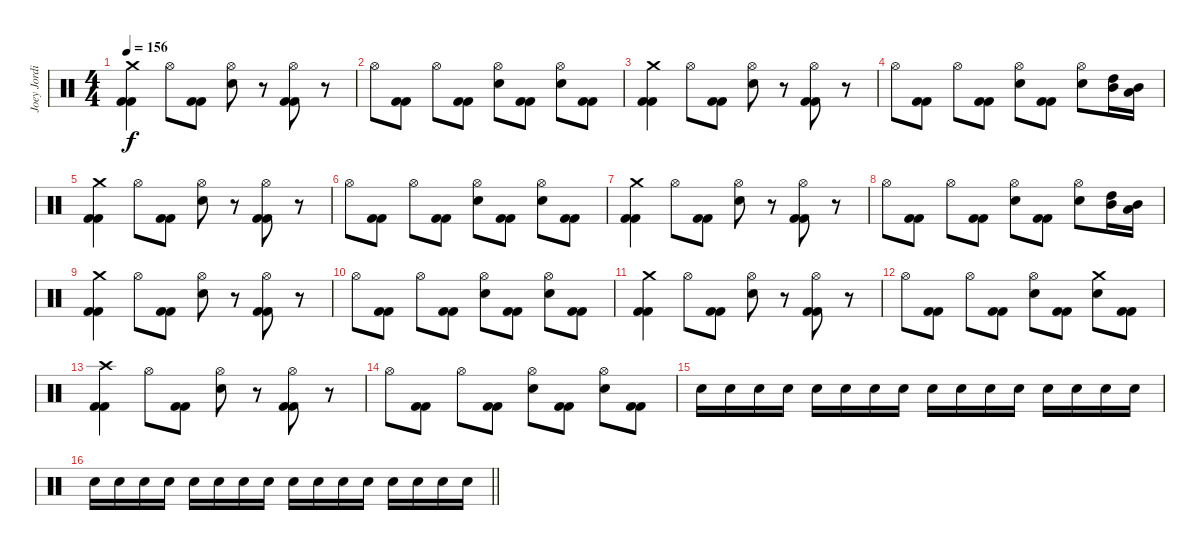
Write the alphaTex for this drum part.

\track ("Joey Jordison" "Joey Jordi") {instrument percussion}
\staff {score}
\articulation defaults
\ts (4 4)
\tempo 156
\clef neutral
\ks c
("Crash medium (hit)" "Kick (hit) 2" "Kick (hit) 2").4{dy f volume 16} "Hi-Hat (open)".8 ("Kick (hit) 2" "Kick (hit) 2").8 ("Hi-Hat (open)" "Electric Snare (hit)").8 r.8 ("Hi-Hat (open)" "Kick (hit) 2" "Kick (hit) 2").8 r.8 |
"Hi-Hat (open)".8 ("Kick (hit) 2" "Kick (hit) 2").8 "Hi-Hat (open)".8 ("Kick (hit) 2" "Kick (hit) 2").8 ("Hi-Hat (open)" "Electric Snare (hit)").8 ("Kick (hit) 2" "Kick (hit) 2").8 ("Hi-Hat (open)" "Electric Snare (hit)").8 ("Kick (hit) 2" "Kick (hit) 2").8 |
("Crash medium (hit)" "Kick (hit) 2" "Kick (hit) 2").4 "Hi-Hat (open)".8 ("Kick (hit) 2" "Kick (hit) 2").8 ("Hi-Hat (open)" "Electric Snare (hit)").8 r.8 ("Hi-Hat (open)" "Kick (hit) 2" "Kick (hit) 2").8 r.8 |
"Hi-Hat (open)".8 ("Kick (hit) 2" "Kick (hit) 2").8 "Hi-Hat (open)".8 ("Kick (hit) 2" "Kick (hit) 2").8 ("Hi-Hat (open)" "Electric Snare (hit)").8 ("Kick (hit) 2" "Kick (hit) 2").8 ("Hi-Hat (open)" "Electric Snare (hit)").8 ("Mid Tom (hit)" "High Tom (hit)").16 ("Low Tom (hit)" "Mid Tom (hit)").16 |
("Crash medium (hit)" "Kick (hit) 2" "Kick (hit) 2").4 "Hi-Hat (open)".8 ("Kick (hit) 2" "Kick (hit) 2").8 ("Hi-Hat (open)" "Electric Snare (hit)").8 r.8 ("Hi-Hat (open)" "Kick (hit) 2" "Kick (hit) 2").8 r.8 |
"Hi-Hat (open)".8 ("Kick (hit) 2" "Kick (hit) 2").8 "Hi-Hat (open)".8 ("Kick (hit) 2" "Kick (hit) 2").8 ("Hi-Hat (open)" "Electric Snare (hit)").8 ("Kick (hit) 2" "Kick (hit) 2").8 ("Hi-Hat (open)" "Electric Snare (hit)").8 ("Kick (hit) 2" "Kick (hit) 2").8 |
("Crash medium (hit)" "Kick (hit) 2" "Kick (hit) 2").4 "Hi-Hat (open)".8 ("Kick (hit) 2" "Kick (hit) 2").8 ("Hi-Hat (open)" "Electric Snare (hit)").8 r.8 ("Hi-Hat (open)" "Kick (hit) 2" "Kick (hit) 2").8 r.8 |
"Hi-Hat (open)".8 ("Kick (hit) 2" "Kick (hit) 2").8 "Hi-Hat (open)".8 ("Kick (hit) 2" "Kick (hit) 2").8 ("Hi-Hat (open)" "Electric Snare (hit)").8 ("Kick (hit) 2" "Kick (hit) 2").8 ("Hi-Hat (open)" "Electric Snare (hit)").8 ("Mid Tom (hit)" "High Tom (hit)").16 ("Low Tom (hit)" "Mid Tom (hit)").16 |
("Crash medium (hit)" "Kick (hit) 2" "Kick (hit) 2").4 "Hi-Hat (open)".8 ("Kick (hit) 2" "Kick (hit) 2").8 ("Hi-Hat (open)" "Electric Snare (hit)").8 r.8 ("Hi-Hat (open)" "Kick (hit) 2" "Kick (hit) 2").8 r.8 |
"Hi-Hat (open)".8 ("Kick (hit) 2" "Kick (hit) 2").8 "Hi-Hat (open)".8 ("Kick (hit) 2" "Kick (hit) 2").8 ("Hi-Hat (open)" "Electric Snare (hit)").8 ("Kick (hit) 2" "Kick (hit) 2").8 ("Hi-Hat (open)" "Electric Snare (hit)").8 ("Kick (hit) 2" "Kick (hit) 2").8 |
("Crash medium (hit)" "Kick (hit) 2" "Kick (hit) 2").4 "Hi-Hat (open)".8 ("Kick (hit) 2" "Kick (hit) 2").8 ("Hi-Hat (open)" "Electric Snare (hit)").8 r.8 ("Hi-Hat (open)" "Kick (hit) 2" "Kick (hit) 2").8 r.8 |
"Hi-Hat (open)".8 ("Kick (hit) 2" "Kick (hit) 2").8 "Hi-Hat (open)".8 ("Kick (hit) 2" "Kick (hit) 2").8 ("Hi-Hat (open)" "Electric Snare (hit)").8 ("Kick (hit) 2" "Kick (hit) 2").8 ("Crash medium (hit)" "Electric Snare (hit)").8 ("Kick (hit) 2" "Kick (hit) 2").8 |
("Crash high (hit)" "Kick (hit) 2" "Kick (hit) 2").4 "Hi-Hat (open)".8 ("Kick (hit) 2" "Kick (hit) 2").8 ("Hi-Hat (open)" "Electric Snare (hit)").8 r.8 ("Hi-Hat (open)" "Kick (hit) 2" "Kick (hit) 2").8 r.8 |
"Hi-Hat (open)".8 ("Kick (hit) 2" "Kick (hit) 2").8 "Hi-Hat (open)".8 ("Kick (hit) 2" "Kick (hit) 2").8 ("Hi-Hat (open)" "Electric Snare (hit)").8 ("Kick (hit) 2" "Kick (hit) 2").8 ("Hi-Hat (open)" "Electric Snare (hit)").8 ("Kick (hit) 2" "Kick (hit) 2").8 |
"Electric Snare (hit)".16{volume 4} "Electric Snare (hit)".16{volume 16} "Electric Snare (hit)".16 "Electric Snare (hit)".16 "Electric Snare (hit)".16 "Electric Snare (hit)".16 "Electric Snare (hit)".16 "Electric Snare (hit)".16 "Electric Snare (hit)".16 "Electric Snare (hit)".16 "Electric Snare (hit)".16 "Electric Snare (hit)".16 "Electric Snare (hit)".16 "Electric Snare (hit)".16 "Electric Snare (hit)".16 "Electric Snare (hit)".16 |
\barLineRight lightlight "Electric Snare (hit)".16 "Electric Snare (hit)".16 "Electric Snare (hit)".16 "Electric Snare (hit)".16 "Electric Snare (hit)".16 "Electric Snare (hit)".16 "Electric Snare (hit)".16 "Electric Snare (hit)".16 "Electric Snare (hit)".16 "Electric Snare (hit)".16 "Electric Snare (hit)".16 "Electric Snare (hit)".16 "Electric Snare (hit)".16 "Electric Snare (hit)".16 "Electric Snare (hit)".16 "Electric Snare (hit)".16
